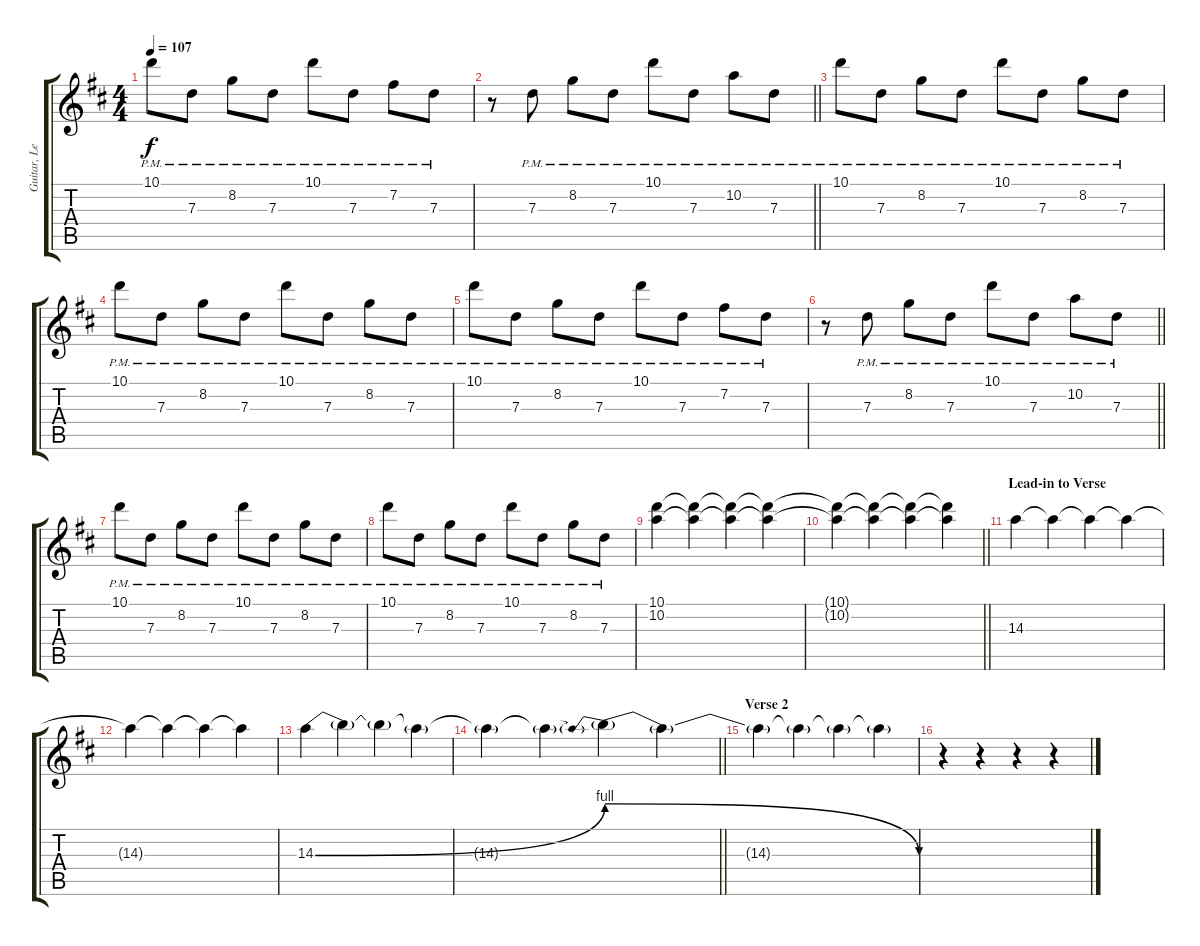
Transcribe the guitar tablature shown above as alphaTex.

\track ("Guitar, Lead" "Guitar, Le") {mute instrument distortionguitar}
\staff {score tabs}
\tuning (E4 B3 G3 D3 A2 E2) {hide}
\ts (4 4)
\tempo 107
\clef g2
\ks d
10.1{pm}.8{dy f} 7.3{pm}.8 8.2{pm}.8 7.3{pm}.8 10.1{pm}.8 7.3{pm}.8 7.2{pm}.8 7.3{pm}.8 |
\barLineRight lightlight
r.8 7.3{pm}.8 8.2{pm}.8 7.3{pm}.8 10.1{pm}.8 7.3{pm}.8 10.2{pm}.8 7.3{pm}.8 |
10.1{pm}.8 7.3{pm}.8 8.2{pm}.8 7.3{pm}.8 10.1{pm}.8 7.3{pm}.8 8.2{pm}.8 7.3{pm}.8 |
10.1{pm}.8 7.3{pm}.8 8.2{pm}.8 7.3{pm}.8 10.1{pm}.8 7.3{pm}.8 8.2{pm}.8 7.3{pm}.8 |
10.1{pm}.8 7.3{pm}.8 8.2{pm}.8 7.3{pm}.8 10.1{pm}.8 7.3{pm}.8 7.2{pm}.8 7.3{pm}.8 |
\barLineRight lightlight
r.8 7.3{pm}.8 8.2{pm}.8 7.3{pm}.8 10.1{pm}.8 7.3{pm}.8 10.2{pm}.8 7.3{pm}.8 |
10.1{pm}.8 7.3{pm}.8 8.2{pm}.8 7.3{pm}.8 10.1{pm}.8 7.3{pm}.8 8.2{pm}.8 7.3{pm}.8 |
10.1{pm}.8 7.3{pm}.8 8.2{pm}.8 7.3{pm}.8 10.1{pm}.8 7.3{pm}.8 8.2{pm}.8 7.3{pm}.8 |
(10.1 10.2).4 (10.1{t} 10.2{t}).4 (10.1{t} 10.2{t}).4 (10.1{t} 10.2{t}).4 |
\barLineRight lightlight
(10.1{t} 10.2{t}).4 (10.1{t} 10.2{t}).4 (10.1{t} 10.2{t}).4 (10.1{t} 10.2{t}).4 |
\section ("" "Lead-in to Verse")
14.3.4{volume 5} 14.3{t}.4{volume 16} 14.3{t}.4 14.3{t}.4 |
14.3{t}.4 14.3{t}.4 14.3{t}.4 14.3{t}.4 |
14.3{be (bend 0 0 60 4)}.4 14.3{t}.4 14.3{t}.4 14.3{t}.4 |
\barLineRight lightlight
14.3{t}.4 14.3{t}.4 14.3{be (prebendrelease 0 4 60 0) t}.4 14.3{t}.4 |
\section ("" "Verse 2")
14.3{t}.4{volume 3} 14.3{t}.4 14.3{t}.4 14.3{t}.4 |
r.4{volume 16} r.4 r.4 r.4
